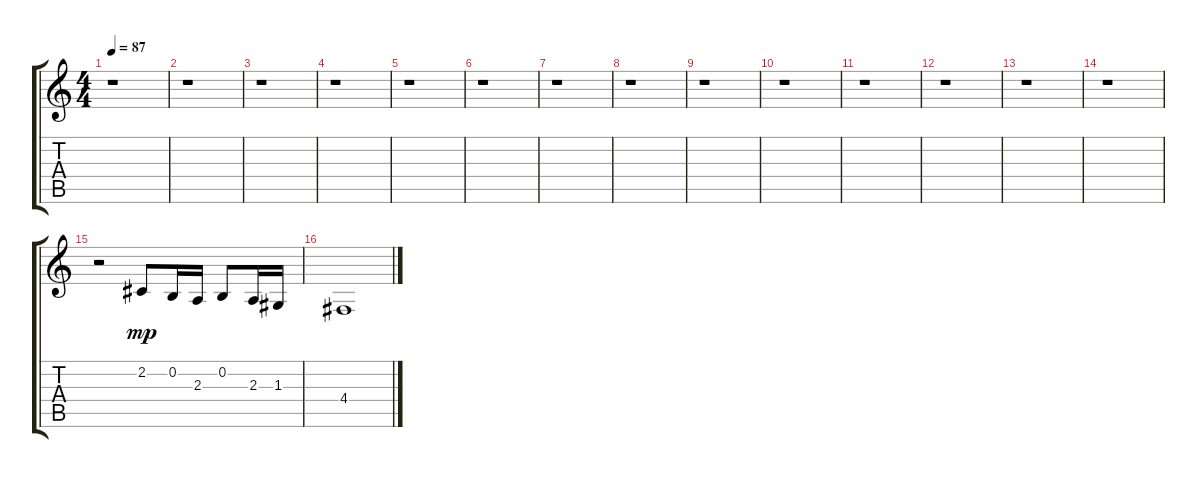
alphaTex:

\track "" {instrument pizzicatostrings}
\staff {score tabs}
\tuning (E4 B3 G3 D3 A2 E2) {hide}
\ts (4 4)
\tempo 87
\clef g2
\ks c
r.1{dy mp} |
r.1 |
r.1 |
r.1 |
r.1 |
r.1 |
r.1 |
r.1 |
r.1 |
r.1 |
r.1 |
r.1 |
r.1 |
r.1 |
r.2 2.2.8 0.2.16 2.3.16 0.2.8 2.3.16 1.3.16 |
4.4.1
